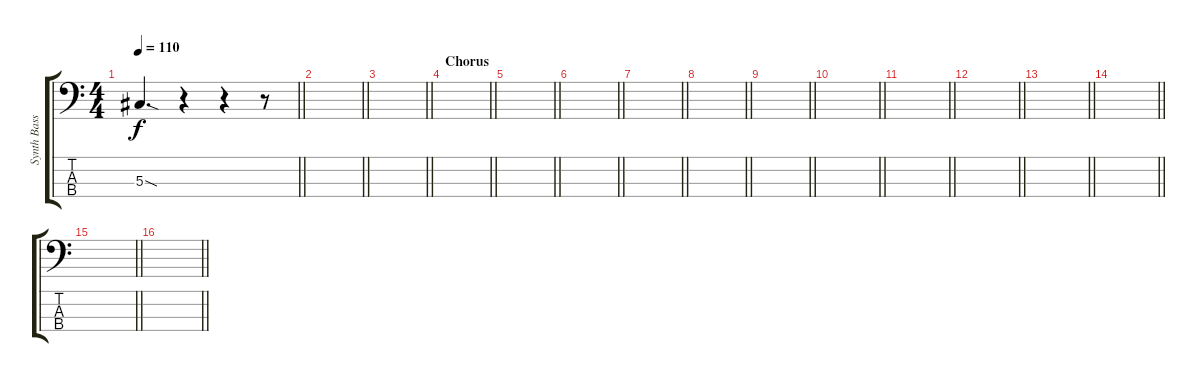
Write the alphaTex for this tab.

\track ("Synth Bass" "Synth Bass") {instrument synthbass1}
\staff {score tabs}
\tuning (Gb2 Db2 Ab1 Eb1) {hide}
\ts (4 4)
\tempo 110
\clef f4
\barLineRight lightlight
\ks c
5.3{sod}.4{d dy f} r.4 r.4 r.8 |
\barLineRight lightlight
|
\barLineRight lightlight
|
\section ("" "Chorus")
\barLineRight lightlight
|
\barLineRight lightlight
|
\barLineRight lightlight
|
\barLineRight lightlight
|
\barLineRight lightlight
|
\barLineRight lightlight
|
\barLineRight lightlight
|
\barLineRight lightlight
|
\barLineRight lightlight
|
\barLineRight lightlight
|
\barLineRight lightlight
|
\barLineRight lightlight
|
\barLineRight lightlight
